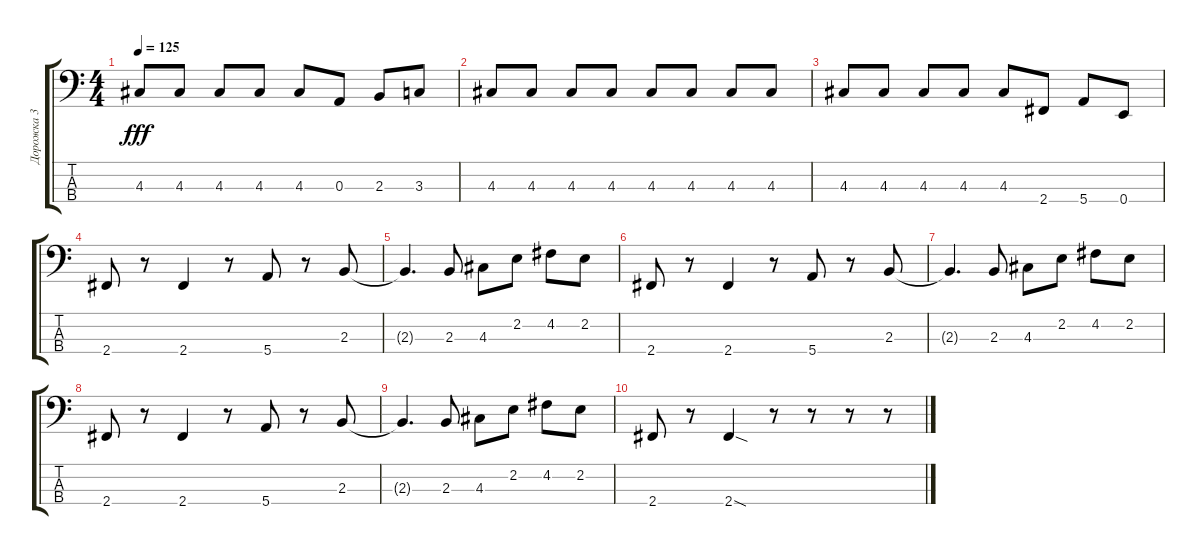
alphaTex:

\track ("Дорожка 3" "Дорожка 3") {instrument electricbassfinger}
\staff {score tabs}
\tuning (G2 D2 A1 E1) {hide}
\ts (4 4)
\tempo 125
\clef f4
\ks c
4.3.8{dy fff} 4.3.8 4.3.8 4.3.8 4.3.8 0.3.8 2.3.8 3.3.8 |
4.3.8 4.3.8 4.3.8 4.3.8 4.3.8 4.3.8 4.3.8 4.3.8 |
4.3.8 4.3.8 4.3.8 4.3.8 4.3.8 2.4.8 5.4.8 0.4.8 |
2.4.8 r.8 2.4.4 r.8 5.4.8 r.8 2.3.8 |
2.3{t}.4{d} 2.3.8 4.3.8 2.2.8 4.2.8 2.2.8 |
2.4.8 r.8 2.4.4 r.8 5.4.8 r.8 2.3.8 |
2.3{t}.4{d} 2.3.8 4.3.8 2.2.8 4.2.8 2.2.8 |
2.4.8 r.8 2.4.4 r.8 5.4.8 r.8 2.3.8 |
2.3{t}.4{d} 2.3.8 4.3.8 2.2.8 4.2.8 2.2.8 |
2.4.8 r.8 2.4{sod}.4 r.8 r.8 r.8 r.8
